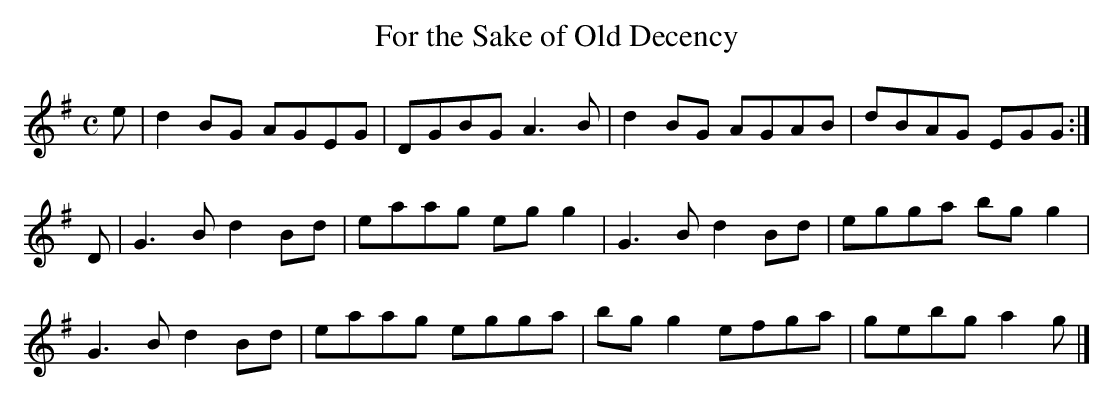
X:1
T:For the Sake of Old Decency
M:C
L:1/8
K:G Major
e|d2BG AGEG|DGBG A3B|d2BG AGAB|dBAG EGG:|!
D|G3B d2Bd|eaag egg2|G3B d2Bd|egga bgg2|!
G3B d2Bd|eaag egga|bgg2 efga|gebg a2g|]!
